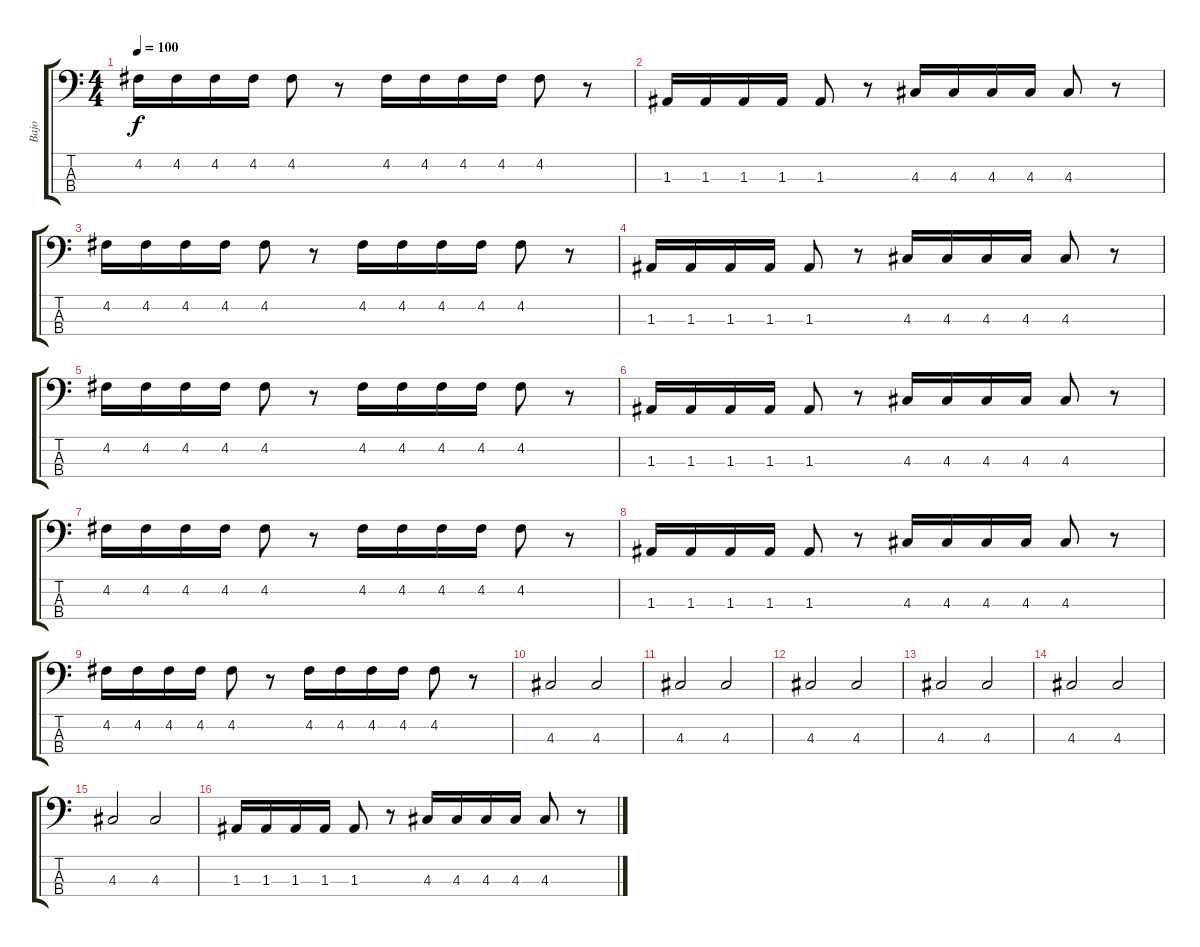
\track ("Bajo" "Bajo") {instrument electricbassfinger}
\staff {score tabs}
\tuning (G2 D2 A1 E1) {hide}
\ts (4 4)
\tempo 100
\clef f4
\ks c
4.2.16{dy f} 4.2.16 4.2.16 4.2.16 4.2.8 r.8 4.2.16 4.2.16 4.2.16 4.2.16 4.2.8 r.8 |
1.3.16 1.3.16 1.3.16 1.3.16 1.3.8 r.8 4.3.16 4.3.16 4.3.16 4.3.16 4.3.8 r.8 |
4.2.16 4.2.16 4.2.16 4.2.16 4.2.8 r.8 4.2.16 4.2.16 4.2.16 4.2.16 4.2.8 r.8 |
1.3.16 1.3.16 1.3.16 1.3.16 1.3.8 r.8 4.3.16 4.3.16 4.3.16 4.3.16 4.3.8 r.8 |
4.2.16 4.2.16 4.2.16 4.2.16 4.2.8 r.8 4.2.16 4.2.16 4.2.16 4.2.16 4.2.8 r.8 |
1.3.16 1.3.16 1.3.16 1.3.16 1.3.8 r.8 4.3.16 4.3.16 4.3.16 4.3.16 4.3.8 r.8 |
4.2.16 4.2.16 4.2.16 4.2.16 4.2.8 r.8 4.2.16 4.2.16 4.2.16 4.2.16 4.2.8 r.8 |
1.3.16 1.3.16 1.3.16 1.3.16 1.3.8 r.8 4.3.16 4.3.16 4.3.16 4.3.16 4.3.8 r.8 |
4.2.16 4.2.16 4.2.16 4.2.16 4.2.8 r.8 4.2.16 4.2.16 4.2.16 4.2.16 4.2.8 r.8 |
4.3.2 4.3.2 |
4.3.2 4.3.2 |
4.3.2 4.3.2 |
4.3.2 4.3.2 |
4.3.2 4.3.2 |
4.3.2 4.3.2 |
1.3.16 1.3.16 1.3.16 1.3.16 1.3.8 r.8 4.3.16 4.3.16 4.3.16 4.3.16 4.3.8 r.8
